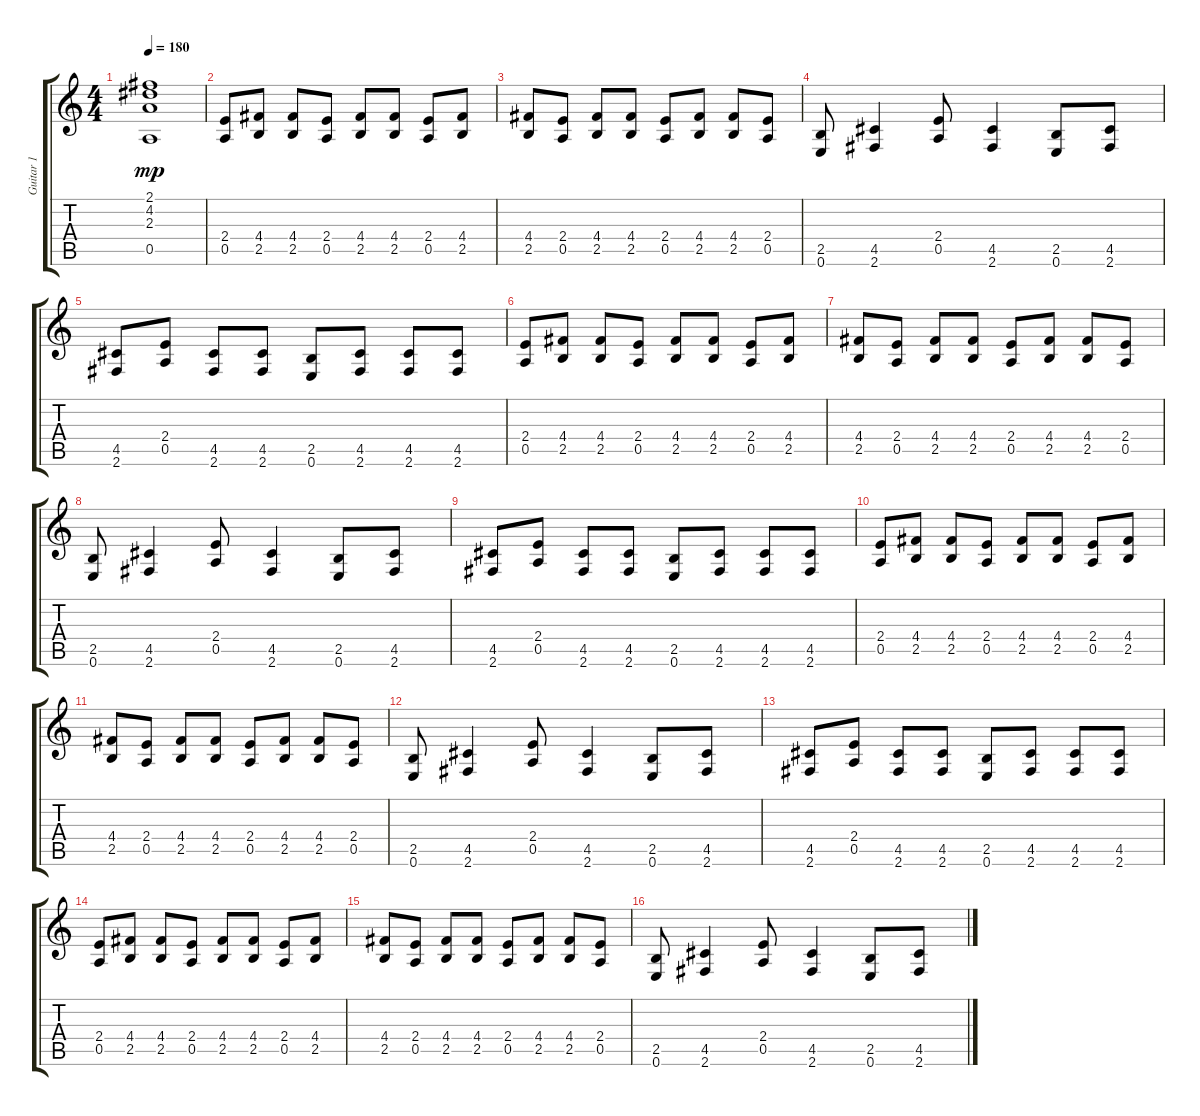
\track ("Guitar 1" "Guitar 1") {instrument overdrivenguitar}
\staff {score tabs}
\tuning (E4 B3 G3 D3 A2 E2) {hide}
\ts (4 4)
\tempo 180
\clef g2
\ks c
(2.1 4.2 2.3 0.5).1{dy mp} |
(2.4 0.5).8 (4.4 2.5).8 (4.4 2.5).8 (2.4 0.5).8 (4.4 2.5).8 (4.4 2.5).8 (2.4 0.5).8 (4.4 2.5).8 |
(4.4 2.5).8 (2.4 0.5).8 (4.4 2.5).8 (4.4 2.5).8 (2.4 0.5).8 (4.4 2.5).8 (4.4 2.5).8 (2.4 0.5).8 |
(2.5 0.6).8 (4.5 2.6).4 (2.4 0.5).8 (4.5 2.6).4 (2.5 0.6).8 (4.5 2.6).8 |
(4.5 2.6).8 (2.4 0.5).8 (4.5 2.6).8 (4.5 2.6).8 (2.5 0.6).8 (4.5 2.6).8 (4.5 2.6).8 (4.5 2.6).8 |
(2.4 0.5).8 (4.4 2.5).8 (4.4 2.5).8 (2.4 0.5).8 (4.4 2.5).8 (4.4 2.5).8 (2.4 0.5).8 (4.4 2.5).8 |
(4.4 2.5).8 (2.4 0.5).8 (4.4 2.5).8 (4.4 2.5).8 (2.4 0.5).8 (4.4 2.5).8 (4.4 2.5).8 (2.4 0.5).8 |
(2.5 0.6).8 (4.5 2.6).4 (2.4 0.5).8 (4.5 2.6).4 (2.5 0.6).8 (4.5 2.6).8 |
(4.5 2.6).8 (2.4 0.5).8 (4.5 2.6).8 (4.5 2.6).8 (2.5 0.6).8 (4.5 2.6).8 (4.5 2.6).8 (4.5 2.6).8 |
(2.4 0.5).8 (4.4 2.5).8 (4.4 2.5).8 (2.4 0.5).8 (4.4 2.5).8 (4.4 2.5).8 (2.4 0.5).8 (4.4 2.5).8 |
(4.4 2.5).8 (2.4 0.5).8 (4.4 2.5).8 (4.4 2.5).8 (2.4 0.5).8 (4.4 2.5).8 (4.4 2.5).8 (2.4 0.5).8 |
(2.5 0.6).8 (4.5 2.6).4 (2.4 0.5).8 (4.5 2.6).4 (2.5 0.6).8 (4.5 2.6).8 |
(4.5 2.6).8 (2.4 0.5).8 (4.5 2.6).8 (4.5 2.6).8 (2.5 0.6).8 (4.5 2.6).8 (4.5 2.6).8 (4.5 2.6).8 |
(2.4 0.5).8 (4.4 2.5).8 (4.4 2.5).8 (2.4 0.5).8 (4.4 2.5).8 (4.4 2.5).8 (2.4 0.5).8 (4.4 2.5).8 |
(4.4 2.5).8 (2.4 0.5).8 (4.4 2.5).8 (4.4 2.5).8 (2.4 0.5).8 (4.4 2.5).8 (4.4 2.5).8 (2.4 0.5).8 |
(2.5 0.6).8 (4.5 2.6).4 (2.4 0.5).8 (4.5 2.6).4 (2.5 0.6).8 (4.5 2.6).8
